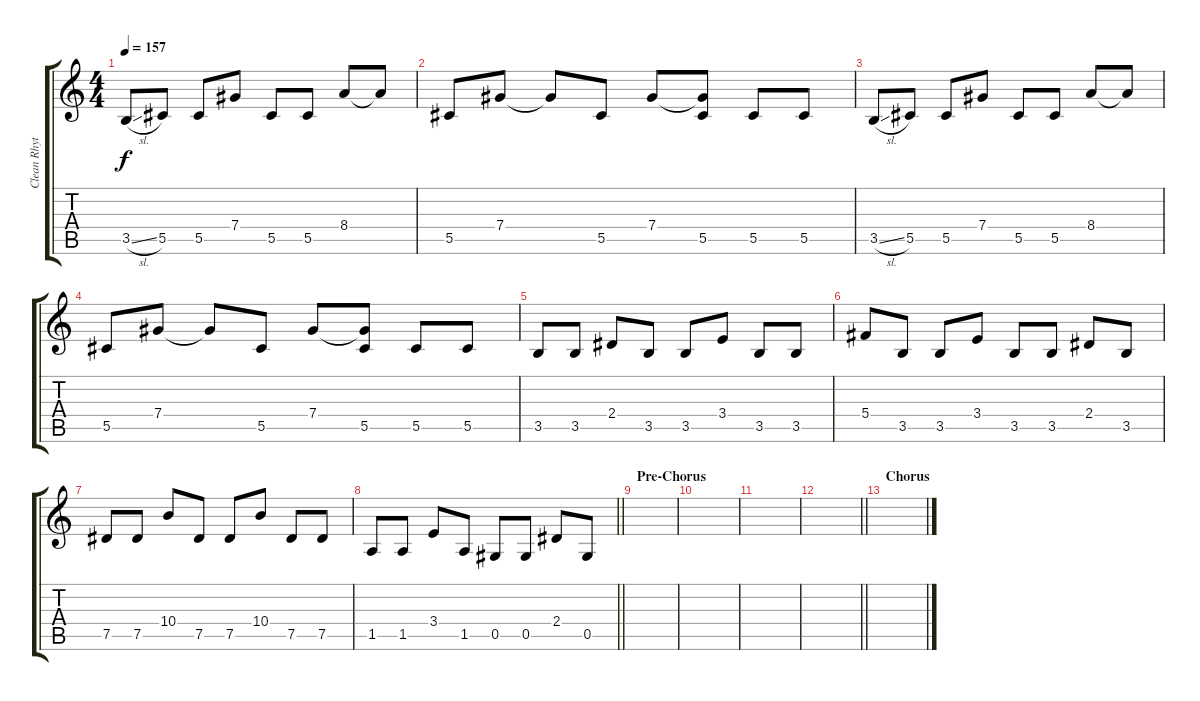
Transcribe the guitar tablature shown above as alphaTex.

\track ("Clean Rhytm Guitar [L]" "Clean Rhyt") {instrument electricguitarclean}
\staff {score tabs}
\tuning (Eb4 Bb3 Gb3 Db3 Ab2 Db2) {hide}
\ts (4 4)
\tempo 157
\clef g2
\ks c
3.5{sl}.8{dy f} 5.5.8 5.5.8 7.4.8 5.5.8 5.5.8 8.4.8 8.4{t}.8 |
5.5.8 7.4.8 7.4{t}.8 5.5.8 7.4.8 (7.4{t} 5.5).8 5.5.8 5.5.8 |
3.5{sl}.8 5.5.8 5.5.8 7.4.8 5.5.8 5.5.8 8.4.8 8.4{t}.8 |
5.5.8 7.4.8 7.4{t}.8 5.5.8 7.4.8 (7.4{t} 5.5).8 5.5.8 5.5.8 |
3.5.8 3.5.8 2.4.8 3.5.8 3.5.8 3.4.8 3.5.8 3.5.8 |
5.4.8 3.5.8 3.5.8 3.4.8 3.5.8 3.5.8 2.4.8 3.5.8 |
7.5.8 7.5.8 10.4.8 7.5.8 7.5.8 10.4.8 7.5.8 7.5.8 |
\barLineRight lightlight
1.5.8 1.5.8 3.4.8 1.5.8 0.5.8 0.5.8 2.4.8 0.5.8 |
\section ("" "Pre-Chorus")
|
|
|
\barLineRight lightlight
|
\section ("" "Chorus")
